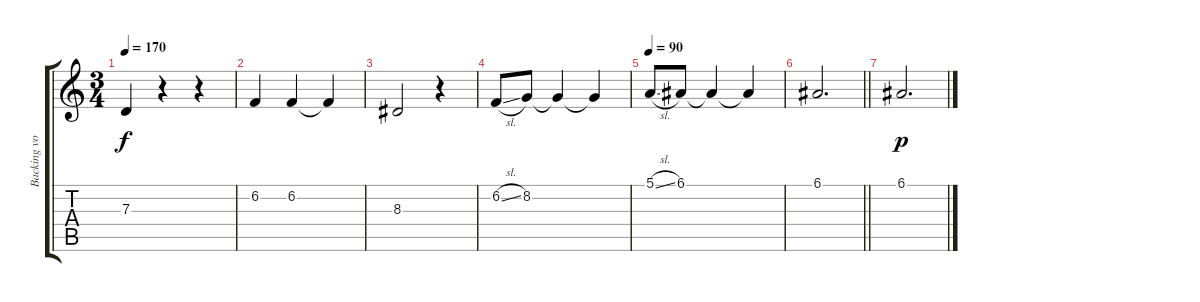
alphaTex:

\track ("Backing vocals" "Backing vo") {instrument flute}
\staff {score tabs}
\tuning (E4 B3 G3 D3 A2 E2) {hide}
\ts (3 4)
\tempo 170
\clef g2
\ks c
7.3{t}.4{dy f} r.4 r.4 |
6.2.4 6.2.4 6.2{t}.4 |
8.3.2 r.4 |
6.2{sl}.8 8.2.8 8.2{t}.4 8.2{t}.4 |
\tempo 90
5.1{sl}.8 6.1.8 6.1{t}.4 6.1{t}.4 |
\barLineRight lightlight
6.1.2{d} |
6.1.2{d dy p}
